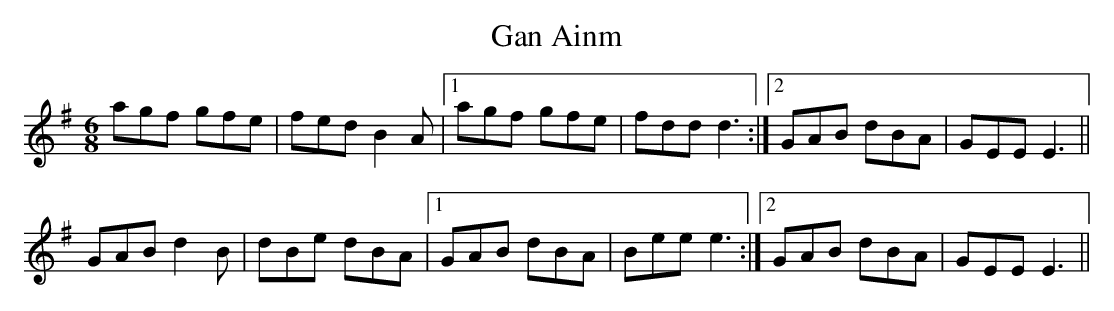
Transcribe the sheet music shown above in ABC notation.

X:1
T:Gan Ainm
M:6/8
L:1/8
K:G
agf gfe|fed B2A|1 agf gfe|fdd d3:|2 GAB dBA|GEE E3||!
GAB d2B|dBe dBA|1 GAB dBA|Bee e3:|2 GAB dBA|GEE E3||!
